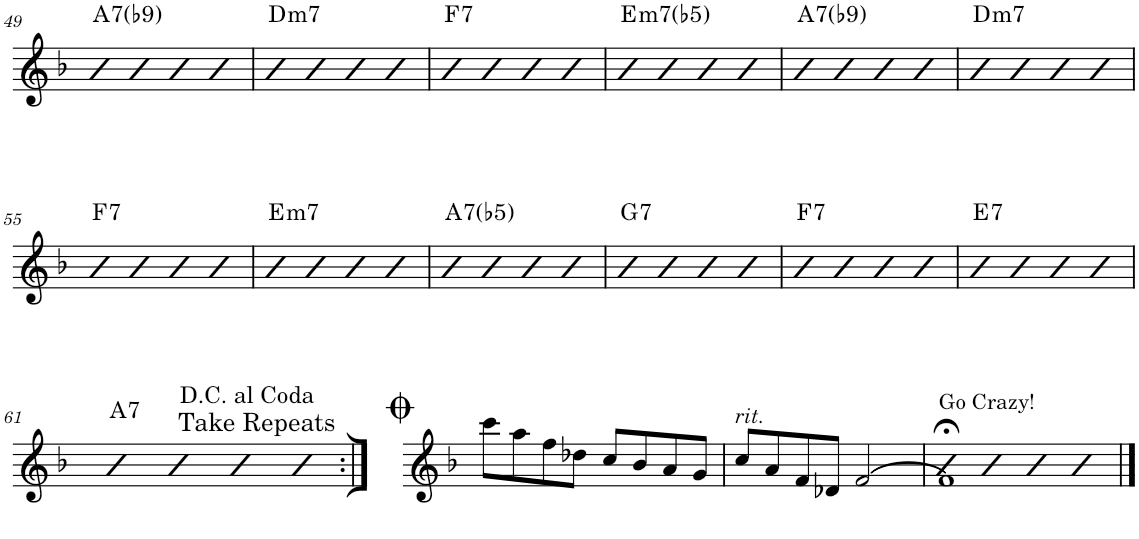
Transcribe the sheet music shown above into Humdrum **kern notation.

**kern	**harte
*part1	*part1
*staff1	*
*I"Baritone Saxophone	*
*I'Bar. Sax.	*
!!LO:PB:g=z
*clefG2	*
*Trd12c21	*
*k[b-]	*
*M4/4	*
=49	=49
!	!LO:H:kt=7
4b-	A:7(b9)
4b-	.
4b-	.
4b-	.
=50	=50
!	!LO:H:kt=m7
4b-	D:min7
4b-	.
4b-	.
4b-	.
=51	=51
!	!LO:H:kt=7
4b-	F:7
4b-	.
4b-	.
4b-	.
=52	=52
!	!LO:H:kt=m7(b5)
4b-	E:hdim7
4b-	.
4b-	.
4b-	.
=53	=53
!	!LO:H:kt=7
4b-	A:7(b9)
4b-	.
4b-	.
4b-	.
=54	=54
!	!LO:H:kt=m7
4b-	D:min7
4b-	.
4b-	.
4b-	.
!!LO:LB:g=z
=55	=55
!	!LO:H:kt=7
4b-	F:7
4b-	.
4b-	.
4b-	.
=56	=56
!	!LO:H:kt=m7
4b-	E:min7
4b-	.
4b-	.
4b-	.
=57	=57
!	!LO:H:kt=7
4b-	A:(3,b5,b7)
4b-	.
4b-	.
4b-	.
=58	=58
!	!LO:H:kt=7
4b-	G:7
4b-	.
4b-	.
4b-	.
=59	=59
!	!LO:H:kt=7
4b-	F:7
4b-	.
4b-	.
4b-	.
=60	=60
!	!LO:H:kt=7
4b-	E:7
4b-	.
4b-	.
4b-	.
!!LO:LB:g=z
=61	=61
!LO:TX:a:t=Take Repeats	!LO:H:kt=7
4b-	A:7
4b-	.
4b-	.
4b-	.
=62:|!	=62:|!
8ccc\L	.
8aa\	.
8ff\	.
8dd-X\J	.
8cc/L	.
8b-/	.
8a/	.
8g/J	.
=63	=63
!LO:TX:a:i:t=rit.	!
8cc/L	.
8a/	.
8f/	.
8d-X/J	.
[2f/	.
=64	=64
*^	*
!LO:TX:a:t=Go Crazy!	!	!
1f;<]	4b-	.
.	4b-	.
.	4b-	.
.	4b-	.
*v	*v	*
==	==
*-	*-
